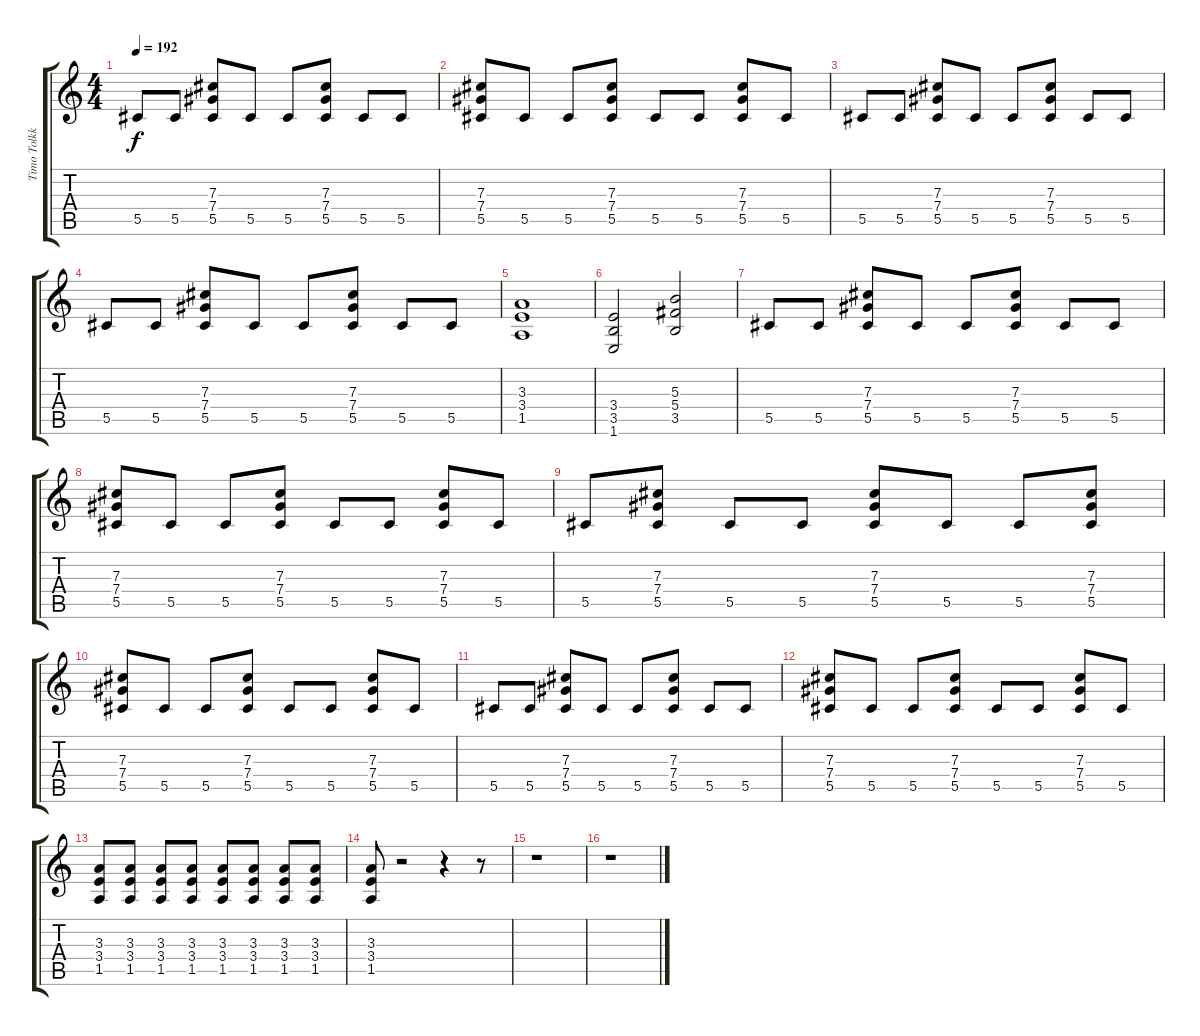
\track ("Timo Tolkki" "Timo Tolkk") {instrument distortionguitar}
\staff {score tabs}
\tuning (Eb4 Bb3 Gb3 Db3 Ab2 Eb2) {hide}
\ts (4 4)
\tempo 192
\clef g2
\ks c
5.5.8{dy f} 5.5.8 (7.3 7.4 5.5).8 5.5.8 5.5.8 (7.3 7.4 5.5).8 5.5.8 5.5.8 |
(7.3 7.4 5.5).8 5.5.8 5.5.8 (7.3 7.4 5.5).8 5.5.8 5.5.8 (7.3 7.4 5.5).8 5.5.8 |
5.5.8 5.5.8 (7.3 7.4 5.5).8 5.5.8 5.5.8 (7.3 7.4 5.5).8 5.5.8 5.5.8 |
5.5.8 5.5.8 (7.3 7.4 5.5).8 5.5.8 5.5.8 (7.3 7.4 5.5).8 5.5.8 5.5.8 |
(3.3 3.4 1.5).1 |
(3.4 3.5 1.6).2 (5.3 5.4 3.5).2 |
5.5.8 5.5.8 (7.3 7.4 5.5).8 5.5.8 5.5.8 (7.3 7.4 5.5).8 5.5.8 5.5.8 |
(7.3 7.4 5.5).8 5.5.8 5.5.8 (7.3 7.4 5.5).8 5.5.8 5.5.8 (7.3 7.4 5.5).8 5.5.8 |
5.5.8 (7.3 7.4 5.5).8 5.5.8 5.5.8 (7.3 7.4 5.5).8 5.5.8 5.5.8 (7.3 7.4 5.5).8 |
(7.3 7.4 5.5).8 5.5.8 5.5.8 (7.3 7.4 5.5).8 5.5.8 5.5.8 (7.3 7.4 5.5).8 5.5.8 |
5.5.8 5.5.8 (7.3 7.4 5.5).8 5.5.8 5.5.8 (7.3 7.4 5.5).8 5.5.8 5.5.8 |
(7.3 7.4 5.5).8 5.5.8 5.5.8 (7.3 7.4 5.5).8 5.5.8 5.5.8 (7.3 7.4 5.5).8 5.5.8 |
(3.3 3.4 1.5).8 (3.3 3.4 1.5).8 (3.3 3.4 1.5).8 (3.3 3.4 1.5).8 (3.3 3.4 1.5).8 (3.3 3.4 1.5).8 (3.3 3.4 1.5).8 (3.3 3.4 1.5).8 |
(3.3 3.4 1.5).8 r.2 r.4 r.8 |
r.1 |
r.1
